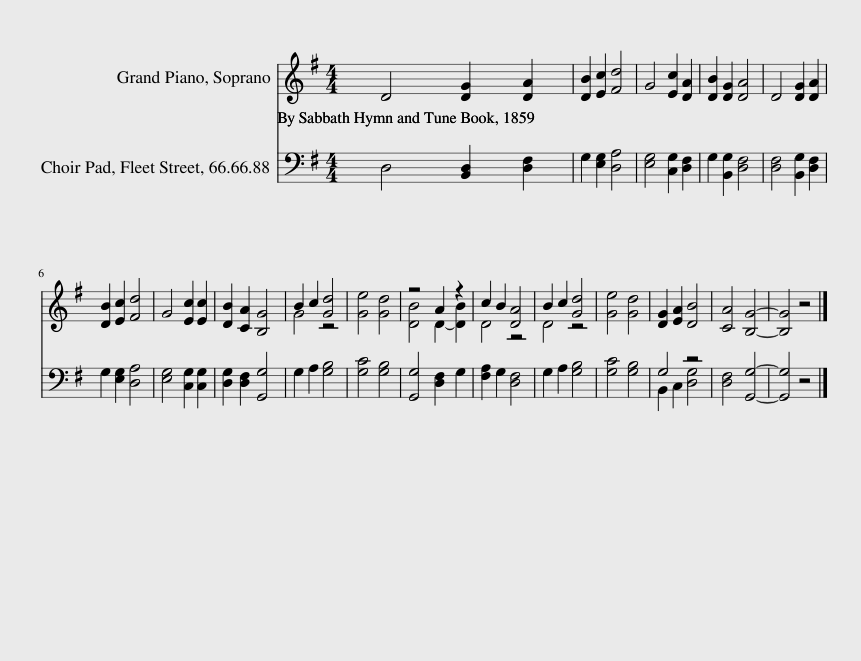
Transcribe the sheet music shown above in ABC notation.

X:1
%%score ( 1 2 ) ( 3 4 )
L:1/8
M:4/4
I:linebreak $
K:G
V:1 treble
V:2 treble
V:3 bass
V:4 bass
V:1
 D4 [DG]2 [DA]2 | [DB]2 [Ec]2 [Fd]4 | G4 [Ec]2 [DA]2 | [DB]2 [DG]2 [DA]4 | D4 [DG]2 [DA]2 |$ %5
 [DB]2 [Ec]2 [Fd]4 | G4 [Ec]2 [Ec]2 | [DB]2 [CA]2 [B,G]4 | B2 c2 [Gd]4 | [Ge]4 [Gd]4 | %10
 z4 A2 z2 | c2 B2 [DA]4 | B2 c2 [Gd]4 | [Ge]4 [Gd]4 | [DG]2 [EA]2 [DB]4 | %15
 [CA]4 [B,G]4- | [B,G]4 z4 |] %17
V:2
 x8 | x8 | x8 | x8 | x8 |$ %5
 x8 | x8 | x8 | G4 z4 | x8 | %10
 [DB]4 D2- [DB]2 | D4 z4 | D4 z4 | x8 | x8 | %15
 x8 | x8 |] %17
V:3
 D,4 [B,,D,]2 [D,F,]2 | G,2 [E,G,]2 [D,A,]4 | [E,G,]4 [C,G,]2 [D,F,]2 | G,2 [B,,G,]2 [D,F,]4 | [D,F,]4 [B,,G,]2 [D,F,]2 |$ %5
 G,2 [E,G,]2 [D,A,]4 | [E,G,]4 [C,G,]2 [C,G,]2 | [D,G,]2 [D,F,]2 [G,,G,]4 | G,2 A,2 [G,B,]4 | [G,C]4 [G,B,]4 | %10
 [G,,G,]4 [D,F,]2 G,2 | [F,A,]2 G,2 [D,F,]4 | G,2 A,2 [G,B,]4 | [G,C]4 [G,B,]4 | G,4 z4 | %15
 [D,F,]4 [G,,G,]4- | [G,,G,]4 z4 |] %17
V:4
 x8 | x8 | x8 | x8 | x8 |$ %5
 x8 | x8 | x8 | x8 | x8 | %10
 x8 | x8 | x8 | x8 | B,,2 C,2 [D,G,]4 | %15
 x8 | x8 |] %17
